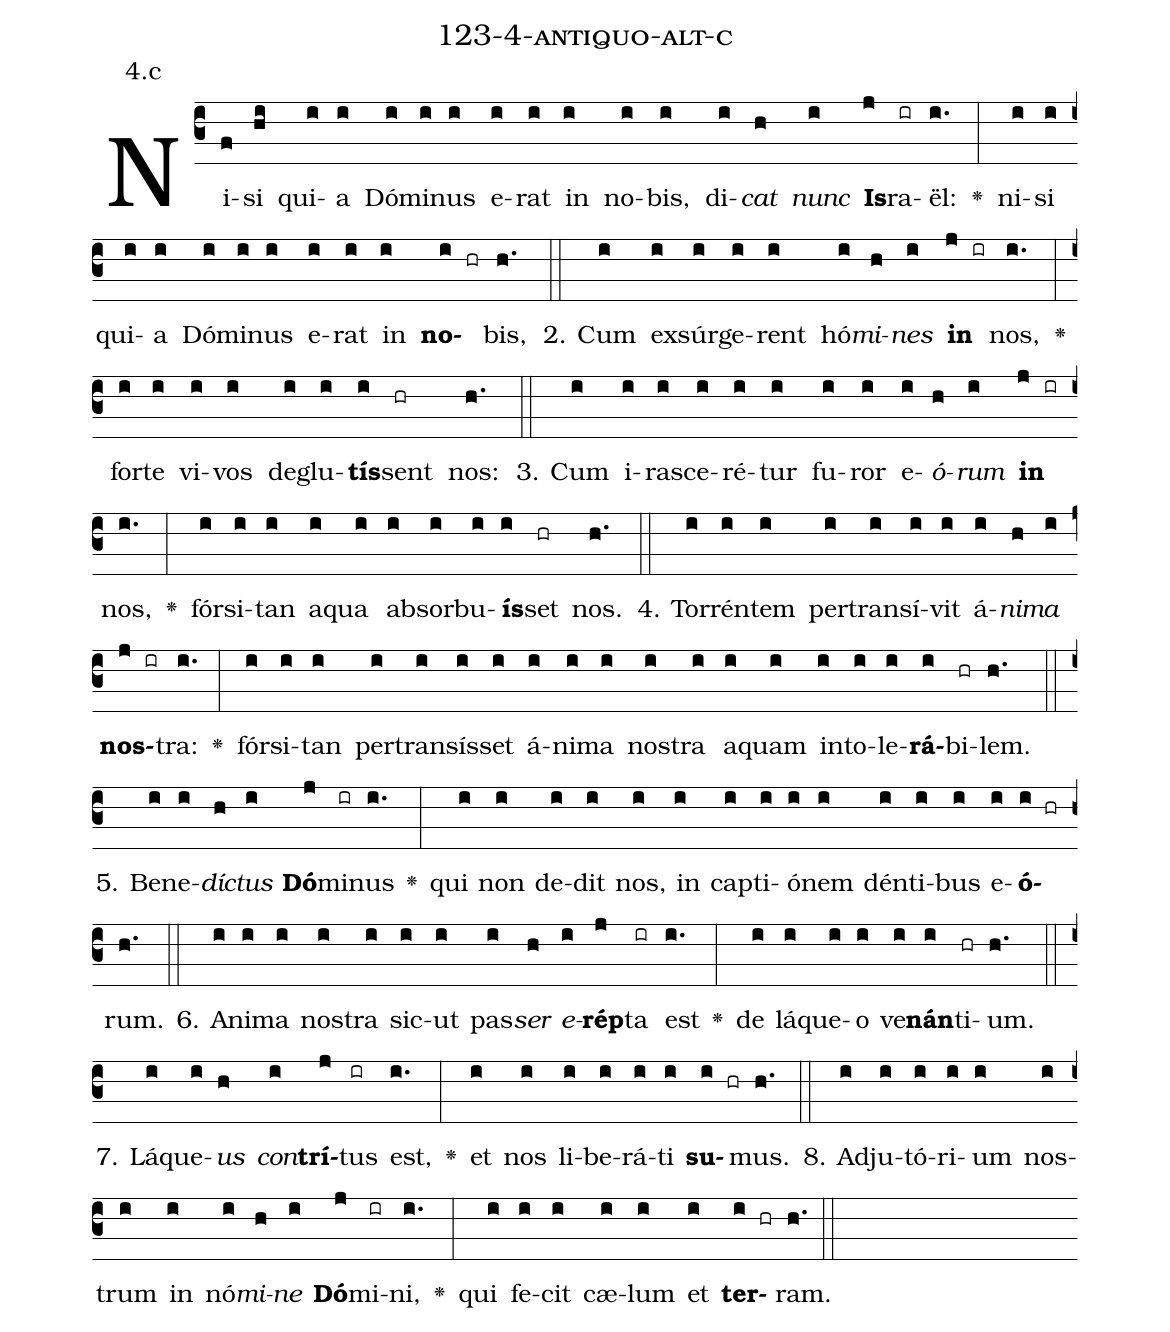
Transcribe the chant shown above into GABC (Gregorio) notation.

name: 123-4-antiquo-alt-c;
annotation: 4.c;
%%
(c3)Ni(f)si(hi) qui(i)a(i) Dó(i)mi(i)nus(i) e(i)rat(i) in(i) no(i)bis,(i) di(i)<i>cat</i>(h) <i>nunc</i>(i) <b>Is</b>(j)ra(ir)ël:(i.) <v>\greheightstar</v>(:) ni(i)si(i) qui(i)a(i) Dó(i)mi(i)nus(i) e(i)rat(i) in(i) <b>no</b>(i hr)bis,(h.) (::)
2. Cum(i) ex(i)súr(i)ge(i)rent(i) hó(i)<i>mi</i>(h)<i>nes</i>(i) <b>in</b>(j ir) nos,(i.) <v>\greheightstar</v>(:) for(i)te(i) vi(i)vos(i) de(i)glu(i)<b>tís</b>(i)sent(hr) nos:(h.) (::)
3. Cum(i) i(i)ra(i)sce(i)ré(i)tur(i) fu(i)ror(i) e(i)<i>ó</i>(h)<i>rum</i>(i) <b>in</b>(j ir) nos,(i.) <v>\greheightstar</v>(:) fór(i)si(i)tan(i) a(i)qua(i) ab(i)sor(i)bu(i)<b>ís</b>(i)set(hr) nos.(h.) (::)
4. Tor(i)rén(i)tem(i) per(i)trans(i)í(i)vit(i) á(i)<i>ni</i>(h)<i>ma</i>(i) <b>nos</b>(j ir)tra:(i.) <v>\greheightstar</v>(:) fór(i)si(i)tan(i) per(i)trans(i)ís(i)set(i) á(i)ni(i)ma(i) nos(i)tra(i) a(i)quam(i) in(i)to(i)le(i)<b>rá</b>(i)bi(hr)lem.(h.) (::)
5. Be(i)ne(i)<i>díc</i>(h)<i>tus</i>(i) <b>Dó</b>(j)mi(ir)nus(i.) <v>\greheightstar</v>(:) qui(i) non(i) de(i)dit(i) nos,(i) in(i) cap(i)ti(i)ó(i)nem(i) dén(i)ti(i)bus(i) e(i)<b>ó</b>(i hr)rum.(h.) (::)
6. A(i)ni(i)ma(i) nos(i)tra(i) sic(i)ut(i) pas(i)<i>ser</i>(h) <i>e</i>(i)<b>rép</b>(j)ta(ir) est(i.) <v>\greheightstar</v>(:) de(i) lá(i)que(i)o(i) ve(i)<b>nán</b>(i)ti(hr)um.(h.) (::)
7. Lá(i)que(i)<i>us</i>(h) <i>con</i>(i)<b>trí</b>(j)tus(ir) est,(i.) <v>\greheightstar</v>(:) et(i) nos(i) li(i)be(i)rá(i)ti(i) <b>su</b>(i hr)mus.(h.) (::)
8. Ad(i)ju(i)tó(i)ri(i)um(i) nos(i)trum(i) in(i) nó(i)<i>mi</i>(h)<i>ne</i>(i) <b>Dó</b>(j)mi(ir)ni,(i.) <v>\greheightstar</v>(:) qui(i) fe(i)cit(i) cæ(i)lum(i) et(i) <b>ter</b>(i hr)ram.(h.) (::)
